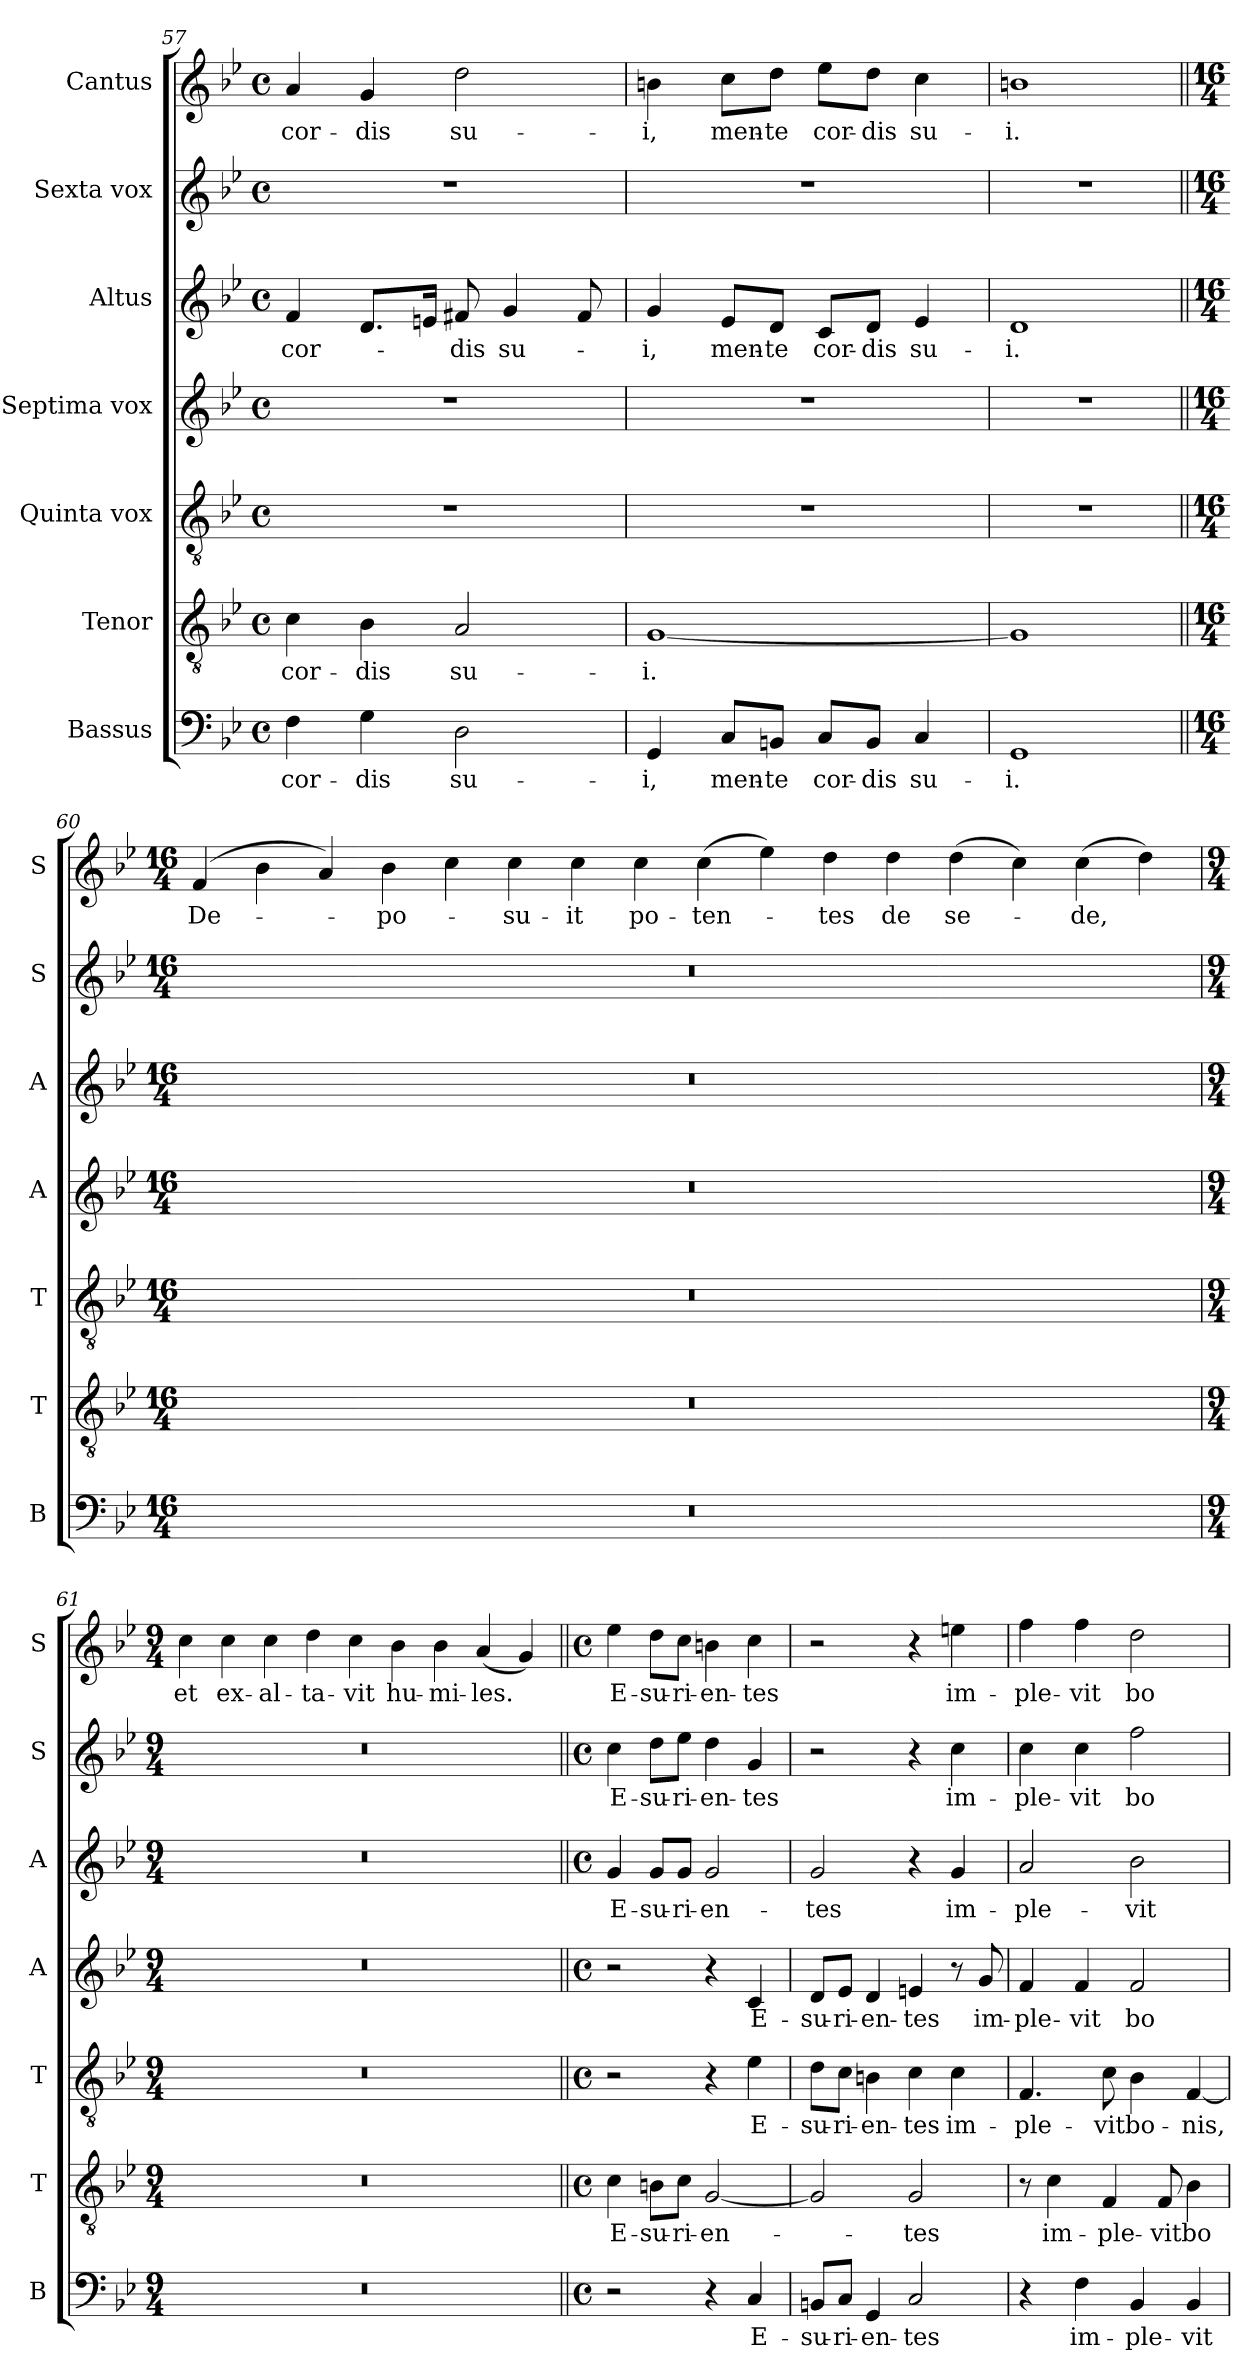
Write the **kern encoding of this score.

**kern	**text	**kern	**text	**kern	**text	**kern	**text	**kern	**text	**kern	**text	**kern	**text
*part7	*part7	*part6	*part6	*part5	*part5	*part4	*part4	*part3	*part3	*part2	*part2	*part1	*part1
*staff7	*staff7	*staff6	*staff6	*staff5	*staff5	*staff4	*staff4	*staff3	*staff3	*staff2	*staff2	*staff1	*staff1
*I"Bassus	*	*I"Tenor	*	*I"Quinta vox	*	*I"Septima vox	*	*I"Altus	*	*I"Sexta vox	*	*I"Cantus	*
*I'B	*	*I'T	*	*I'T	*	*I'A	*	*I'A	*	*I'S	*	*I'S	*
*clefF4	*	*clefGv2	*	*clefGv2	*	*clefG2	*	*clefG2	*	*clefG2	*	*clefG2	*
*	*	*ITrd7c12	*	*ITrd7c12	*	*	*	*	*	*	*	*	*
*k[b-e-]	*	*k[b-e-]	*	*k[b-e-]	*	*k[b-e-]	*	*k[b-e-]	*	*k[b-e-]	*	*k[b-e-]	*
*B-:	*	*B-:	*	*B-:	*	*B-:	*	*B-:	*	*B-:	*	*B-:	*
*M4/4	*	*M4/4	*	*M4/4	*	*M4/4	*	*M4/4	*	*M4/4	*	*M4/4	*
*met(c)	*	*met(c)	*	*met(c)	*	*met(c)	*	*met(c)	*	*met(c)	*	*met(c)	*
=57	=57	=57	=57	=57	=57	=57	=57	=57	=57	=57	=57	=57	=57
!	!LO:LY:b	!	!LO:LY:b	!	!	!	!	!	!LO:LY:b	!	!	!	!LO:LY:b
4F\	cor-	4C\	cor-	1r	.	1r	.	4f/	cor-	1r	.	4a/	cor-
!	!LO:LY:b	!	!LO:LY:b	!	!	!	!	!	!	!	!	!	!LO:LY:b
4G\	-dis	4BB-\	-dis	.	.	.	.	8.d/L	.	.	.	4g/	-dis
.	.	.	.	.	.	.	.	16en/Jk	.	.	.	.	.
!	!LO:LY:b	!	!LO:LY:b	!	!	!	!	!	!LO:LY:b	!	!	!	!LO:LY:b
2D\	su-	2AA/	su-	.	.	.	.	8f#X/	-dis	.	.	2dd\	su-
!	!	!	!	!	!	!	!	!	!LO:LY:b	!	!	!	!
.	.	.	.	.	.	.	.	4g/	su-	.	.	.	.
.	.	.	.	.	.	.	.	8f#/	.	.	.	.	.
=58	=58	=58	=58	=58	=58	=58	=58	=58	=58	=58	=58	=58	=58
!	!LO:LY:b	!	!LO:LY:b	!	!	!	!	!	!LO:LY:b	!	!	!	!LO:LY:b
4GG/	-i,	[<1GG	-i.	1r	.	1r	.	4g/	-i,	1r	.	4bn\	-i,
!	!LO:LY:b	!	!	!	!	!	!	!	!LO:LY:b	!	!	!	!LO:LY:b
8C/L	men-	.	.	.	.	.	.	8e-/L	men-	.	.	8cc\L	men-
!	!LO:LY:b	!	!	!	!	!	!	!	!LO:LY:b	!	!	!	!LO:LY:b
8BBn/J	-te	.	.	.	.	.	.	8d/J	-te	.	.	8dd\J	-te
!	!LO:LY:b	!	!	!	!	!	!	!	!LO:LY:b	!	!	!	!LO:LY:b
8C/L	cor-	.	.	.	.	.	.	8c/L	cor-	.	.	8ee-\L	cor-
!	!LO:LY:b	!	!	!	!	!	!	!	!LO:LY:b	!	!	!	!LO:LY:b
8BB/J	-dis	.	.	.	.	.	.	8d/J	-dis	.	.	8dd\J	-dis
!	!LO:LY:b	!	!	!	!	!	!	!	!LO:LY:b	!	!	!	!LO:LY:b
4C/	su-	.	.	.	.	.	.	4e-/	su-	.	.	4cc\	su-
=59	=59	=59	=59	=59	=59	=59	=59	=59	=59	=59	=59	=59	=59
!	!LO:LY:b	!	!	!	!	!	!	!	!LO:LY:b	!	!	!	!LO:LY:b
1GG	-i.	1GG]	.	1r	.	1r	.	1d	-i.	1r	.	1bn	-i.
!!LO:LB:g=z
=60||	=60||	=60||	=60||	=60||	=60||	=60||	=60||	=60||	=60||	=60||	=60||	=60||	=60||
*M16/4	*	*M16/4	*	*M16/4	*	*M16/4	*	*M16/4	*	*M16/4	*	*M16/4	*
!LO:N:vis=1	!	!LO:N:vis=1	!	!LO:N:vis=1	!	!LO:N:vis=1	!	!LO:N:vis=1	!	!LO:N:vis=1	!	!	!LO:LY:b
00r	.	00r	.	00r	.	00r	.	00r	.	00r	.	(4f/	De-
.	.	.	.	.	.	.	.	.	.	.	.	4b-\	.
.	.	.	.	.	.	.	.	.	.	.	.	4a/)	.
!	!	!	!	!	!	!	!	!	!	!	!	!	!LO:LY:b
.	.	.	.	.	.	.	.	.	.	.	.	4b-\	-po-
.	.	.	.	.	.	.	.	.	.	.	.	4cc\	.
!	!	!	!	!	!	!	!	!	!	!	!	!	!LO:LY:b
.	.	.	.	.	.	.	.	.	.	.	.	4cc\	-su-
!	!	!	!	!	!	!	!	!	!	!	!	!	!LO:LY:b
.	.	.	.	.	.	.	.	.	.	.	.	4cc\	-it
!	!	!	!	!	!	!	!	!	!	!	!	!	!LO:LY:b
.	.	.	.	.	.	.	.	.	.	.	.	4cc\	po-
!	!	!	!	!	!	!	!	!	!	!	!	!	!LO:LY:b
.	.	.	.	.	.	.	.	.	.	.	.	(>4cc\	-ten-
.	.	.	.	.	.	.	.	.	.	.	.	4ee-\)	.
!	!	!	!	!	!	!	!	!	!	!	!	!	!LO:LY:b
.	.	.	.	.	.	.	.	.	.	.	.	4dd\	-tes
!	!	!	!	!	!	!	!	!	!	!	!	!	!LO:LY:b
.	.	.	.	.	.	.	.	.	.	.	.	4dd\	de
!	!	!	!	!	!	!	!	!	!	!	!	!	!LO:LY:b
.	.	.	.	.	.	.	.	.	.	.	.	(>4dd\	se-
.	.	.	.	.	.	.	.	.	.	.	.	4cc\)	.
!	!	!	!	!	!	!	!	!	!	!	!	!	!LO:LY:b
.	.	.	.	.	.	.	.	.	.	.	.	(>4cc\	-de,
.	.	.	.	.	.	.	.	.	.	.	.	4dd\)	.
=61	=61	=61	=61	=61	=61	=61	=61	=61	=61	=61	=61	=61	=61
*M9/4	*	*M9/4	*	*M9/4	*	*M9/4	*	*M9/4	*	*M9/4	*	*M9/4	*
!LO:N:vis=1	!	!LO:N:vis=1	!	!LO:N:vis=1	!	!LO:N:vis=1	!	!LO:N:vis=1	!	!LO:N:vis=1	!	!	!LO:LY:b
4%9r	.	4%9r	.	4%9r	.	4%9r	.	4%9r	.	4%9r	.	4cc\	et
!	!	!	!	!	!	!	!	!	!	!	!	!	!LO:LY:b
.	.	.	.	.	.	.	.	.	.	.	.	4cc\	ex-
!	!	!	!	!	!	!	!	!	!	!	!	!	!LO:LY:b
.	.	.	.	.	.	.	.	.	.	.	.	4cc\	-al-
!	!	!	!	!	!	!	!	!	!	!	!	!	!LO:LY:b
.	.	.	.	.	.	.	.	.	.	.	.	4dd\	-ta-
!	!	!	!	!	!	!	!	!	!	!	!	!	!LO:LY:b
.	.	.	.	.	.	.	.	.	.	.	.	4cc\	-vit
!	!	!	!	!	!	!	!	!	!	!	!	!	!LO:LY:b
.	.	.	.	.	.	.	.	.	.	.	.	4b-\	hu-
!	!	!	!	!	!	!	!	!	!	!	!	!	!LO:LY:b
.	.	.	.	.	.	.	.	.	.	.	.	4b-\	-mi-
!	!	!	!	!	!	!	!	!	!	!	!	!	!LO:LY:b
.	.	.	.	.	.	.	.	.	.	.	.	(<4a/	-les.
.	.	.	.	.	.	.	.	.	.	.	.	4g/)	.
!!LO:PB:g=z
=62||	=62||	=62||	=62||	=62||	=62||	=62||	=62||	=62||	=62||	=62||	=62||	=62||	=62||
*M4/4	*	*M4/4	*	*M4/4	*	*M4/4	*	*M4/4	*	*M4/4	*	*M4/4	*
*met(c)	*	*met(c)	*	*met(c)	*	*met(c)	*	*met(c)	*	*met(c)	*	*met(c)	*
!	!	!	!LO:LY:b	!	!	!	!	!	!LO:LY:b	!	!LO:LY:b	!	!LO:LY:b
2r	.	4C\	E-	2r	.	2r	.	4g/	E-	4cc\	E-	4ee-\	E-
!	!	!	!LO:LY:b	!	!	!	!	!	!LO:LY:b	!	!LO:LY:b	!	!LO:LY:b
.	.	8BBn\L	-su-	.	.	.	.	8g/L	-su-	8dd\L	-su-	8dd\L	-su-
!	!	!	!LO:LY:b	!	!	!	!	!	!LO:LY:b	!	!LO:LY:b	!	!LO:LY:b
.	.	8C\J	-ri-	.	.	.	.	8g/J	-ri-	8ee-\J	-ri-	8cc\J	-ri-
!	!	!	!LO:LY:b	!	!	!	!	!	!LO:LY:b	!	!LO:LY:b	!	!LO:LY:b
4r	.	[<2GG/	-en-	4r	.	4r	.	2g/	-en-	4dd\	-en-	4bn\	-en-
!	!LO:LY:b	!	!	!	!LO:LY:b	!	!LO:LY:b	!	!	!	!LO:LY:b	!	!LO:LY:b
4C/	E-	.	.	4E-\	E-	4c/	E-	.	.	4g/	-tes	4cc\	-tes
=63	=63	=63	=63	=63	=63	=63	=63	=63	=63	=63	=63	=63	=63
!	!LO:LY:b	!	!	!	!LO:LY:b	!	!LO:LY:b	!	!LO:LY:b	!	!	!	!
8BBn/L	-su-	2GG/]	.	8D\L	-su-	8d/L	-su-	2g/	-tes	2r	.	2r	.
!	!LO:LY:b	!	!	!	!LO:LY:b	!	!LO:LY:b	!	!	!	!	!	!
8C/J	-ri-	.	.	8C\J	-ri-	8e-/J	-ri-	.	.	.	.	.	.
!	!LO:LY:b	!	!	!	!LO:LY:b	!	!LO:LY:b	!	!	!	!	!	!
4GG/	-en-	.	.	4BBn\	-en-	4d/	-en-	.	.	.	.	.	.
!	!LO:LY:b	!	!LO:LY:b	!	!LO:LY:b	!	!LO:LY:b	!	!	!	!	!	!
2C/	-tes	2GG/	-tes	4C\	-tes	4en/	-tes	4r	.	4r	.	4r	.
!	!	!	!	!	!LO:LY:b	!	!	!	!LO:LY:b	!	!LO:LY:b	!	!LO:LY:b
.	.	.	.	4C\	im-	8r	.	4g/	im-	4cc\	im-	4een\	im-
!	!	!	!	!	!	!	!LO:LY:b	!	!	!	!	!	!
.	.	.	.	.	.	8g/	im-	.	.	.	.	.	.
=64	=64	=64	=64	=64	=64	=64	=64	=64	=64	=64	=64	=64	=64
!	!	!	!	!	!LO:LY:b	!	!LO:LY:b	!	!LO:LY:b	!	!LO:LY:b	!	!LO:LY:b
4r	.	8r	.	4.FF/	-ple-	4f/	-ple-	2a/	-ple-	4cc\	-ple-	4ff\	-ple-
!	!	!	!LO:LY:b	!	!	!	!	!	!	!	!	!	!
.	.	4C\	im-	.	.	.	.	.	.	.	.	.	.
!	!LO:LY:b	!	!	!	!	!	!LO:LY:b	!	!	!	!LO:LY:b	!	!LO:LY:b
4F\	im-	.	.	.	.	4f/	-vit	.	.	4cc\	-vit	4ff\	-vit
!	!	!	!LO:LY:b	!	!LO:LY:b	!	!	!	!	!	!	!	!
.	.	4FF/	-ple-	8C\	-vit	.	.	.	.	.	.	.	.
!	!LO:LY:b	!	!	!	!LO:LY:b	!	!LO:LY:b	!	!LO:LY:b	!	!LO:LY:b	!	!LO:LY:b
4BB-/	-ple-	.	.	4BB-\	bo-	2f/	bo-	2b-\	-vit	2ff\	bo-	2dd\	bo-
!	!	!	!LO:LY:b	!	!	!	!	!	!	!	!	!	!
.	.	8FF/	-vit	.	.	.	.	.	.	.	.	.	.
!	!LO:LY:b	!	!LO:LY:b	!	!LO:LY:b	!	!	!	!	!	!	!	!
4BB-/	-vit	4BB-\	bo-	[<4FF/	-nis,	.	.	.	.	.	.	.	.
=	=	=	=	=	=	=	=	=	=	=	=	=	=
*-	*-	*-	*-	*-	*-	*-	*-	*-	*-	*-	*-	*-	*-
